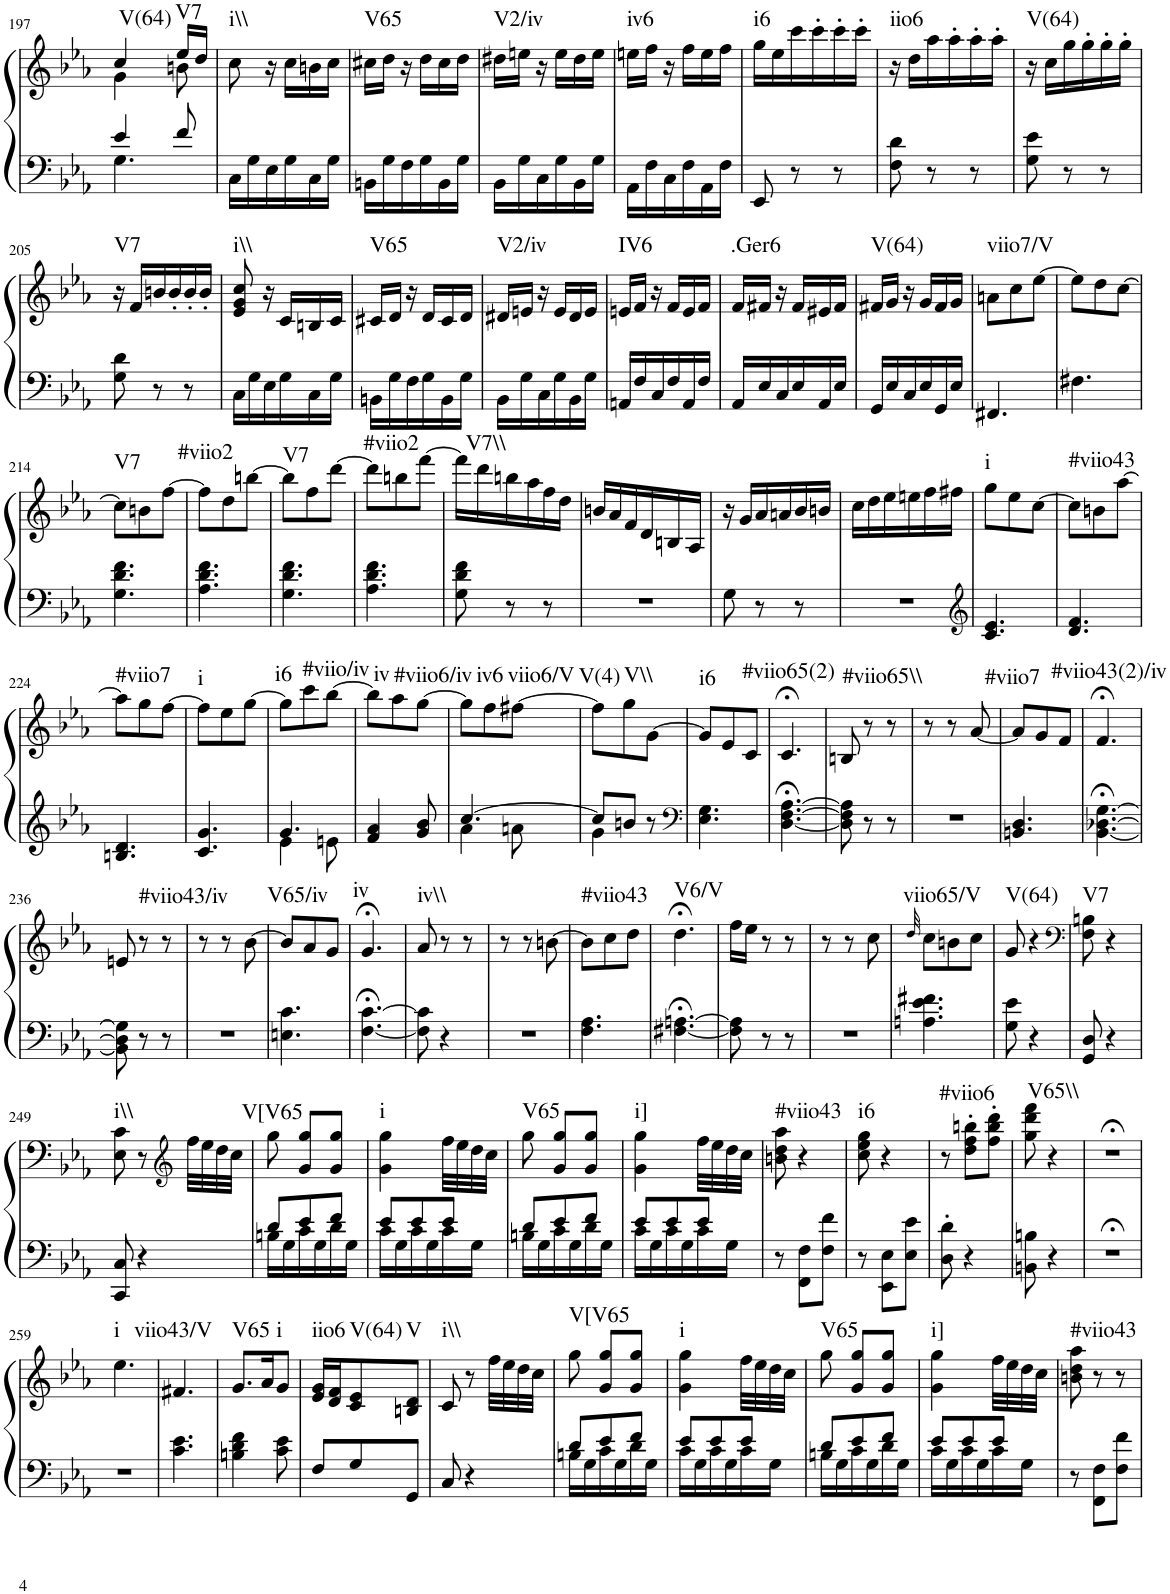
**kern	**kern	**harte
*part1	*part1	*part1
*staff2	*staff1	*
*I"Piano	*	*
*I'Pno.	*	*
!!LO:PB:g=z
*clefF4	*clefG2	*
*k[b-e-a-]	*k[b-e-a-]	*
*M3/8	*M3/8	*
=197	=197	=197
*^	*^	*
!	!	!	!	!LO:H:kt=V(64)
4e-/	4.G\	4cc/	4g\	N
!	!	!	!	!LO:H:kt=V7
8f/	.	16ee-/LL	8bn\	N
.	.	16dd/JJ	.	.
*v	*v	*	*	*
*	*v	*v	*
=198	=198	=198
!	!	!LO:H:kt=i\\
16C\LL	8cc\	N
16G\	.	.
16E-\	16r	.
16G\	16cc\LL	.
16C\	16bn\	.
16G\JJ	16cc\JJ	.
=199	=199	=199
!	!	!LO:H:kt=V65
16BBn\LL	16cc#X\LL	N
16G\	16dd\JJ	.
16F\	16r	.
16G\	16dd\LL	.
16BB\	16cc#\	.
16G\JJ	16dd\JJ	.
=200	=200	=200
!	!	!LO:H:kt=V2/iv
16BB-\LL	16dd#X\LL	N
16G\	16een\JJ	.
16C\	16r	.
16G\	16ee\LL	.
16BB-\	16dd#\	.
16G\JJ	16ee\JJ	.
=201	=201	=201
!	!	!LO:H:kt=iv6
16AA-\LL	16een\LL	N
16F\	16ff\JJ	.
16C\	16r	.
16F\	16ff\LL	.
16AA-\	16ee\	.
16F\JJ	16ff\JJ	.
=202	=202	=202
!	!	!LO:H:kt=i6
8EE-/	16gg\LL	N
.	16ee-\	.
8r	16ccc\	.
.	16ccc'\	.
8r	16ccc'\	.
.	16ccc'\JJ	.
=203	=203	=203
!	!	!LO:H:kt=iio6
8F\ 8d\	16r	N
.	16dd\LL	.
8r	16aa-\	.
.	16aa-'\	.
8r	16aa-'\	.
.	16aa-'\JJ	.
=204	=204	=204
!	!	!LO:H:kt=V(64)
8G\ 8e-\	16r	N
.	16cc\LL	.
8r	16gg\	.
.	16gg'\	.
8r	16gg'\	.
.	16gg'\JJ	.
!!LO:LB:g=z
=205	=205	=205
!	!	!LO:H:kt=V7
8G\ 8d\	16r	N
.	16f/LL	.
8r	16bn/	.
.	16b'/	.
8r	16b'/	.
.	16b'/JJ	.
=206	=206	=206
!	!	!LO:H:kt=i\\
16C\LL	8e-/ 8g/ 8cc/	N
16G\	.	.
16E-\	16r	.
16G\	16c/LL	.
16C\	16Bn/	.
16G\JJ	16c/JJ	.
=207	=207	=207
!	!	!LO:H:kt=V65
16BBn\LL	16c#X/LL	N
16G\	16d/JJ	.
16F\	16r	.
16G\	16d/LL	.
16BB\	16c#/	.
16G\JJ	16d/JJ	.
=208	=208	=208
!	!	!LO:H:kt=V2/iv
16BB-\LL	16d#X/LL	N
16G\	16en/JJ	.
16C\	16r	.
16G\	16e/LL	.
16BB-\	16d#/	.
16G\JJ	16e/JJ	.
=209	=209	=209
!	!	!LO:H:kt=IV6
16AAn/LL	16en/LL	N
16F/	16f/JJ	.
16C/	16r	.
16F/	16f/LL	.
16AA/	16e/	.
16F/JJ	16f/JJ	.
=210	=210	=210
!	!	!LO:H:kt=.Ger6
16AA-/LL	16f/LL	N
16E-/	16f#X/JJ	.
16C/	16r	.
16E-/	16f#/LL	.
16AA-/	16e#X/	.
16E-/JJ	16f#/JJ	.
=211	=211	=211
!	!	!LO:H:kt=V(64)
16GG/LL	16f#X/LL	N
16E-/	16g/JJ	.
16C/	16r	.
16E-/	16g/LL	.
16GG/	16f#/	.
16E-/JJ	16g/JJ	.
=212	=212	=212
!	!	!LO:H:kt=viio7/V
4.FF#X/	8an\L	N
.	8cc\	.
.	[8ee-\J	.
=213	=213	=213
4.F#X\	8ee-\L]	.
.	8dd\	.
.	[8cc\J	.
!!LO:LB:g=z
=214	=214	=214
!	!	!LO:H:kt=V7
4.G\ 4.d\ 4.f\	8cc\L]	N
.	8bn\	.
.	[8ff\J	.
=215	=215	=215
!	!	!LO:H:kt=#viio2
4.A-\ 4.d\ 4.f\	8ff\L]	N
.	8dd\	.
.	[8bbn\J	.
=216	=216	=216
!	!	!LO:H:kt=V7
4.G\ 4.d\ 4.f\	8bb\L]	N
.	8ff\	.
.	[8ddd\J	.
=217	=217	=217
!	!	!LO:H:kt=#viio2
4.A-\ 4.d\ 4.f\	8ddd\L]	N
.	8bbn\	.
.	[8fff\J	.
=218	=218	=218
!	!	!LO:H:kt=V7\\
8G\ 8d\ 8f\	16fff\LL]	N
.	16ddd\	.
8r	16bbn\	.
.	16aa-\	.
8r	16ff\	.
.	16dd\JJ	.
=219	=219	=219
4.r	16bn/LL	.
.	16a-/	.
.	16f/	.
.	16d/	.
.	16Bn/	.
.	16A-/JJ	.
=220	=220	=220
8G\	16r	.
.	16g/LL	.
8r	16a-/	.
.	16an/	.
8r	16b-/	.
.	16bn/JJ	.
=221	=221	=221
4.r	16cc\LL	.
.	16dd\	.
.	16ee-\	.
.	16een\	.
.	16ff\	.
.	16ff#X\JJ	.
=222	=222	=222
*clefG2	*	*
!	!	!LO:H:kt=i
4.c/ 4.e-/	8gg\L	N
.	8ee-\	.
.	[8cc\J	.
=223	=223	=223
!	!	!LO:H:kt=#viio43
4.d/ 4.f/	8cc\L]	N
.	8bn\	.
.	[8aa-\J	.
!!LO:LB:g=z
=224	=224	=224
!	!	!LO:H:kt=#viio7
4.Bn/ 4.d/	8aa-\L]	N
.	8gg\	.
.	[8ff\J	.
=225	=225	=225
!	!	!LO:H:kt=i
4.c/ 4.g/	8ff\L]	N
.	8ee-\	.
.	[8gg\J	.
=226	=226	=226
*^	*	*
!	!	!	!LO:H:kt=i6
4.g/	4e-\	8gg\L]	N
.	.	8ccc\	.
!	!	!	!LO:H:kt=#viio/iv
.	8en\	[8bb-\J	N
=227	=227	=227	=227
!	!	!	!LO:H:kt=iv
*v	*v	*	*
4f/ 4a-/	8bb-\L]	N
.	8aa-\	.
!	!	!LO:H:kt=#viio6/iv
8g/ 8b-/	[8gg\J	N
=228	=228	=228
*^	*	*
!	!	!	!LO:H:kt=iv6
[4.cc/	4a-\	8gg\L]	N
.	.	8ff\	.
!	!	!	!LO:H:kt=viio6/V
.	8an\	[8ff#X\J	N
=229	=229	=229	=229
!	!	!	!LO:H:kt=V(4)
8cc/L]	4g\	8ff#\L]	N
!	!	!	!LO:H:kt=V\\
8bn/J	.	8gg\	N
8r	8ryy	[8g\J	.
*v	*v	*	*
=230	=230	=230
*clefF4	*	*
*^	*	*
!	!	!	!LO:H:kt=i6
*v	*v	*	*
4.E-\ 4.G\	8g/L]	N
.	8e-/	.
.	8c/J	.
=231	=231	=231
!	!	!LO:H:kt=#viio65(2)
[4.D\;< [4.F\;< [4.A-\;<	4.c;</	N
=232	=232	=232
!	!	!LO:H:kt=#viio65\\
8D\] 8F\] 8A-\]	8Bn/	N
8r	8r	.
8r	8r	.
=233	=233	=233
4.r	8r	.
.	8r	.
.	[8a-/	.
=234	=234	=234
!	!	!LO:H:kt=#viio7
4.BBn/ 4.D/	8a-/L]	N
.	8g/	.
.	8f/J	.
=235	=235	=235
!	!	!LO:H:kt=#viio43(2)/iv
[4.BB-\;< [4.D-X\;< [4.G\;<	4.f;</	N
!!LO:LB:g=z
=236	=236	=236
!	!	!LO:H:kt=#viio43/iv
8BB-\] 8D-\] 8G\]	8en/	N
8r	8r	.
8r	8r	.
=237	=237	=237
4.r	8r	.
.	8r	.
.	[8b-\	.
=238	=238	=238
!	!	!LO:H:kt=V65/iv
4.En\ 4.c\	8b-/L]	N
.	8a-/	.
.	8g/J	.
=239	=239	=239
!	!	!LO:H:kt=iv
[4.F\;< [4.c\;<	4.g;</	N
=240	=240	=240
!	!	!LO:H:kt=iv\\
8F\] 8c\]	8a-/	N
4r	8r	.
.	8r	.
=241	=241	=241
4.r	8r	.
.	8r	.
.	[8bn\	.
=242	=242	=242
!	!	!LO:H:kt=#viio43
4.F\ 4.A-\	8b\L]	N
.	8cc\	.
.	8dd\J	.
=243	=243	=243
!	!	!LO:H:kt=V6/V
[4.F#X\;< [4.An\;<	4.dd;<\	N
=244	=244	=244
8F#\] 8A\]	16ff\LL	.
.	16ee-\JJ	.
8r	8r	.
8r	8r	.
=245	=245	=245
4.r	8r	.
.	8r	.
.	8cc\	.
=246	=246	=246
.	32qdd/	.
!	!	!LO:H:kt=viio65/V
4.An\ 4.e-\ 4.f#X\	8cc\L	N
.	8bn\	.
.	8cc\J	.
=247	=247	=247
!	!	!LO:H:kt=V(64)
8G\ 8e-\	8g/	N
4r	4r	.
=248	=248	=248
*	*clefF4	*
!	!	!LO:H:kt=V7
8GG/ 8D/	8F\ 8Bn\	N
4r	4r	.
!!LO:LB:g=z
=249	=249	=249
!	!	!LO:H:kt=i\\
8CC/ 8C/	8E-\ 8c\	N
4r	8r	.
*	*clefG2	*
.	32ff\LLL	.
.	32ee-\	.
.	32dd\	.
.	32cc\JJJ	.
=250	=250	=250
*^	*	*
!	!	!	!LO:H:kt=V[V65
8d/L	16Bn\LL	8gg\	N
.	16G\	.	.
8e-/	16c\	8g/ 8gg/L	.
.	16G\	.	.
8f/J	16d\	8g/ 8gg/J	.
.	16G\JJ	.	.
=251	=251	=251	=251
!	!	!	!LO:H:kt=i
8e-/L	16c\LL	4g\ 4gg\	N
.	16G\	.	.
8e-/	16c\	.	.
.	16G\	.	.
8e-/J	16c\	32ff\LLL	.
.	.	32ee-\	.
.	16G\JJ	32dd\	.
.	.	32cc\JJJ	.
=252	=252	=252	=252
!	!	!	!LO:H:kt=V65
8d/L	16Bn\LL	8gg\	N
.	16G\	.	.
8e-/	16c\	8g/ 8gg/L	.
.	16G\	.	.
8f/J	16d\	8g/ 8gg/J	.
.	16G\JJ	.	.
=253	=253	=253	=253
!	!	!	!LO:H:kt=i]
8e-/L	16c\LL	4g\ 4gg\	N
.	16G\	.	.
8e-/	16c\	.	.
.	16G\	.	.
8e-/J	16c\	32ff\LLL	.
.	.	32ee-\	.
.	16G\JJ	32dd\	.
.	.	32cc\JJJ	.
*v	*v	*	*
=254	=254	=254
!	!	!LO:H:kt=#viio43
8r	8bn\ 8dd\ 8aa-\	N
8FF\ 8F\L	4r	.
8F\ 8f\J	.	.
=255	=255	=255
!	!	!LO:H:kt=i6
8r	8cc\ 8ee-\ 8gg\	N
8EE-\ 8E-\L	4r	.
8E-\ 8e-\J	.	.
=256	=256	=256
!	!	!LO:H:kt=#viio6
8D\' 8d\'	8r	N
4r	8dd\' 8ff\' 8bbn\'L	.
.	8ff\' 8bb\' 8ddd\'J	.
=257	=257	=257
!	!	!LO:H:kt=V65\\
8BBn\ 8Bn\	8gg\ 8ddd\ 8fff\	N
4r	4r	.
=258	=258	=258
4.r;<	4.r;<	.
!!LO:LB:g=z
=259	=259	=259
!	!	!LO:H:kt=i
4.r	4.ee-\	N
=260	=260	=260
!	!	!LO:H:kt=viio43/V
4.c\ 4.e-\	4.f#X/	N
=261	=261	=261
!	!	!LO:H:kt=V65
4Bn\ 4d\ 4f\	8.g/L	N
.	16a-/K	.
!	!	!LO:H:kt=i
8c\ 8e-\	8g/J	N
=262	=262	=262
!	!	!LO:H:kt=iio6
8F/L	16e-/ 16g/LL	N
.	16d/ 16f/J	.
!	!	!LO:H:kt=V(64)
8G/	8c/ 8e-/	N
!	!	!LO:H:kt=V
8GG/J	8Bn/ 8d/J	N
=263	=263	=263
!	!	!LO:H:kt=i\\
8C/	8c/	N
4r	8r	.
.	32ff\LLL	.
.	32ee-\	.
.	32dd\	.
.	32cc\JJJ	.
=264	=264	=264
*^	*	*
!	!	!	!LO:H:kt=V[V65
8d/L	16Bn\LL	8gg\	N
.	16G\	.	.
8e-/	16c\	8g/ 8gg/L	.
.	16G\	.	.
8f/J	16d\	8g/ 8gg/J	.
.	16G\JJ	.	.
=265	=265	=265	=265
!	!	!	!LO:H:kt=i
8e-/L	16c\LL	4g\ 4gg\	N
.	16G\	.	.
8e-/	16c\	.	.
.	16G\	.	.
8e-/J	16c\	32ff\LLL	.
.	.	32ee-\	.
.	16G\JJ	32dd\	.
.	.	32cc\JJJ	.
=266	=266	=266	=266
!	!	!	!LO:H:kt=V65
8d/L	16Bn\LL	8gg\	N
.	16G\	.	.
8e-/	16c\	8g/ 8gg/L	.
.	16G\	.	.
8f/J	16d\	8g/ 8gg/J	.
.	16G\JJ	.	.
=267	=267	=267	=267
!	!	!	!LO:H:kt=i]
8e-/L	16c\LL	4g\ 4gg\	N
.	16G\	.	.
8e-/	16c\	.	.
.	16G\	.	.
8e-/J	16c\	32ff\LLL	.
.	.	32ee-\	.
.	16G\JJ	32dd\	.
.	.	32cc\JJJ	.
*v	*v	*	*
=268	=268	=268
!	!	!LO:H:kt=#viio43
8r	8bn\ 8dd\ 8aa-\	N
8FF\ 8F\L	8r	.
8F\ 8f\J	8r	.
=	=	=
*-	*-	*-
